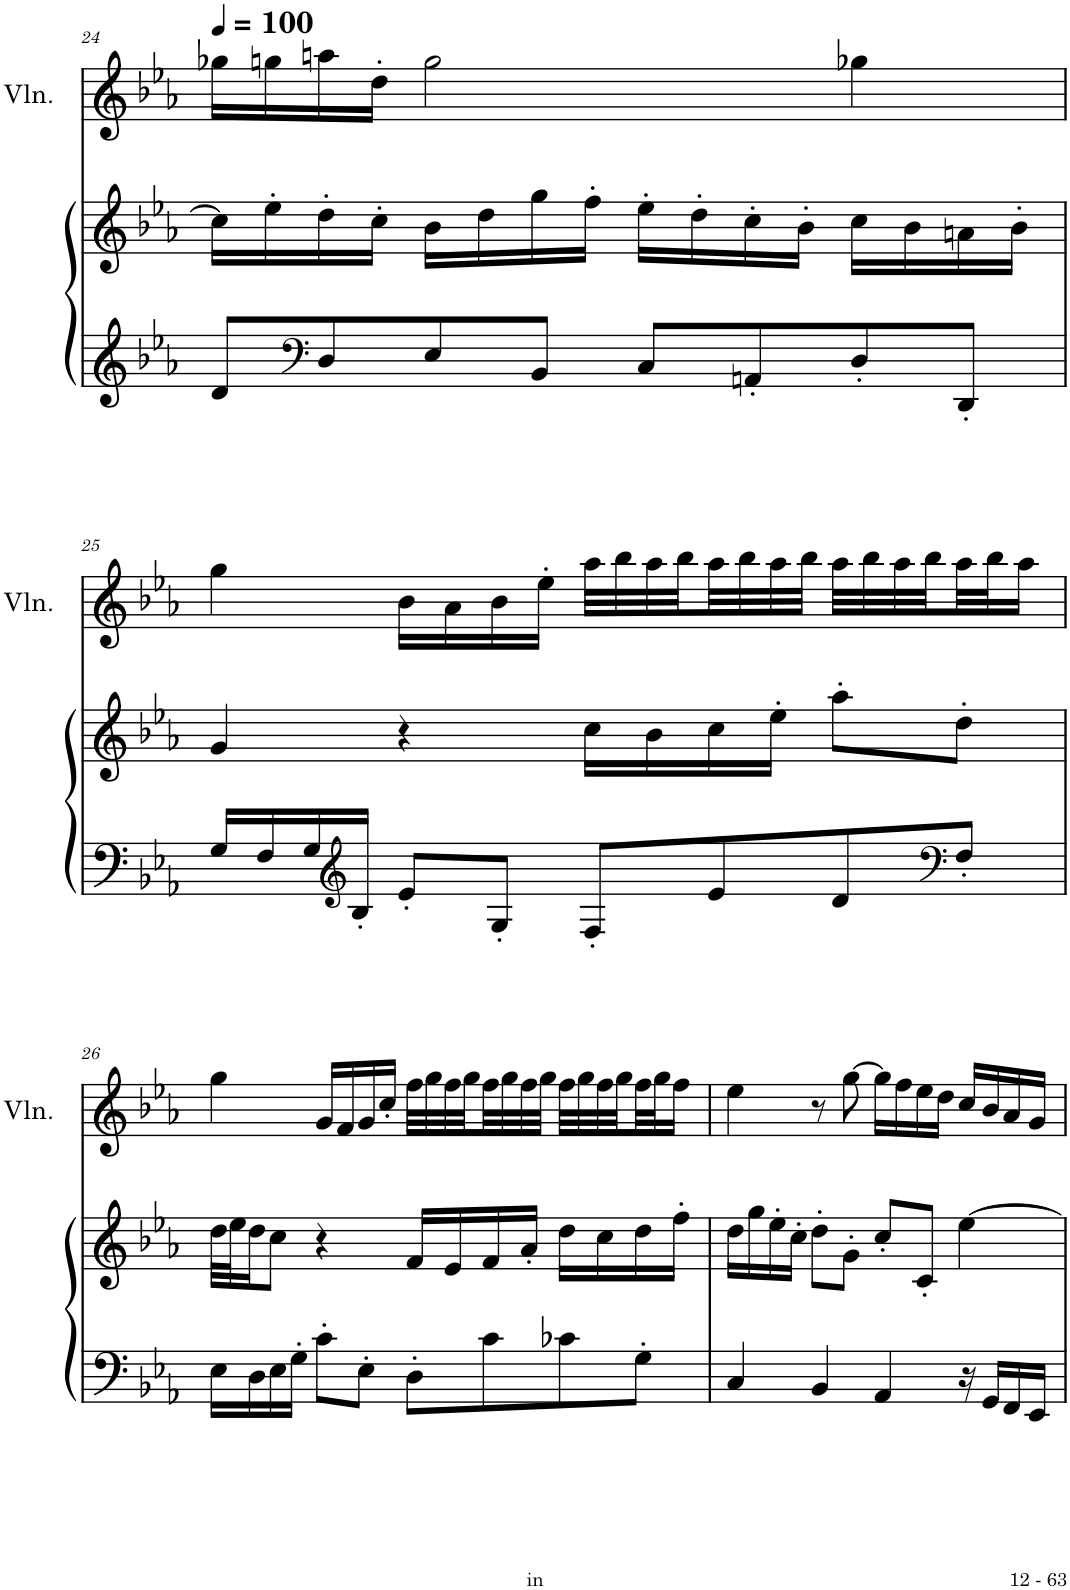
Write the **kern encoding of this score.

**kern	**kern	**kern
*part3	*part2	*part1
*staff3	*staff2	*staff1
*I"Piano	*I"Piano	*I"Violin
*I'Pno	*I'Pno	*I'Vln.
!!LO:PB:g=z
*clefG2	*clefG2	*clefG2
*k[b-e-a-]	*k[b-e-a-]	*k[b-e-a-]
*M4/4	*M4/4	*M4/4
*met(c)	*met(c)	*met(c)
*MM100	*MM100	*MM100
=24	=24	=24
8d/L	16cc\LL]	16gg-X\LL
.	16ee-'\	16ggn\
*clefF4	*	*
8D/	16dd'\	16aan\
.	16cc'\JJ	16dd'\JJ
8E-/	16b-\LL	2gg\
.	16dd\	.
8BB-/J	16gg\	.
.	16ff'\JJ	.
8C/L	16ee-'\LL	.
.	16dd'\	.
8AAn'/	16cc'\	.
.	16b-'\JJ	.
8D'/	16cc\LL	4gg-X\
.	16b-\	.
8DD'/J	16an\	.
.	16b-'\JJ	.
!!LO:LB:g=z
=25	=25	=25
16G/LL	4g/	4gg\
16F/	.	.
16G/	.	.
*clefG2	*	*
16B-'/JJ	.	.
8e-'/L	4r	16b-\LL
.	.	16a-\
8G'/J	.	16b-\
.	.	16ee-'\JJ
8F'/L	16cc\LL	32aa-\LLL
.	.	32bb-\
.	16b-\	32aa-\
.	.	32bb-\
8e-/	16cc\	32aa-\
.	.	32bb-\
.	16ee-'\JJ	32aa-\
.	.	32bb-\JJJ
8d/	8aa-'\L	32aa-\LLL
.	.	32bb-\
.	.	32aa-\
.	.	32bb-\
*clefF4	*	*
8F'/J	8dd'\J	32aa-\
.	.	32bb-\J
.	.	16aa-\JJ
!!LO:LB:g=z
=26	=26	=26
16E-\LL	32dd\LLL	4gg\
.	32ee-\J	.
16D\	16dd\J	.
16E-\	8cc\J	.
16G'\JJ	.	.
8c'\L	4r	16g/LL
.	.	16f/
8E-'\J	.	16g/
.	.	16cc'/JJ
8D'\L	16f/LL	32ff\LLL
.	.	32gg\
.	16e-/	32ff\
.	.	32gg\
8c\	16f/	32ff\
.	.	32gg\
.	16a-'/JJ	32ff\
.	.	32gg\JJJ
8c-X\	16dd\LL	32ff\LLL
.	.	32gg\
.	16cc\	32ff\
.	.	32gg\
8G'\J	16dd\	32ff\
.	.	32gg\J
.	16ff'\JJ	16ff\JJ
=27	=27	=27
4C/	16dd\LL	4ee-\
.	16gg\	.
.	16ee-'\	.
.	16cc'\JJ	.
4BB-/	8dd'\L	8r
.	8g'\J	[8gg\
4AA-/	8cc'/L	16gg\LL]
.	.	16ff\
.	8c'/J	16ee-\
.	.	16dd\JJ
16r	[4ee-\	16cc/LL
16GG/LL	.	16b-/
16FF/	.	16a-/
16EE-/JJ	.	16g/JJ
=	=	=
*-	*-	*-
